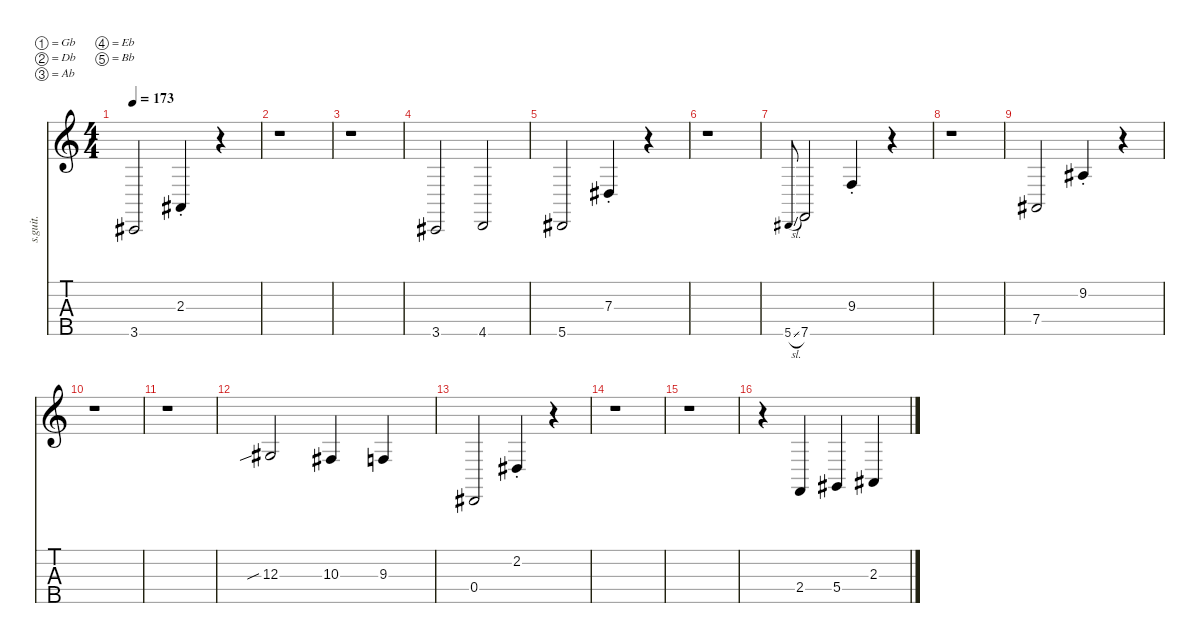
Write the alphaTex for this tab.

\defaultSystemsLayout 4
\hideDynamics
\bracketExtendMode nobrackets
\track ("III" "s.guit.") {instrument electricbasspick}
\staff {score tabs}
\tuning (Gb2 Db2 Ab1 Eb1 Bb0)
\ts (4 4)
\tempo 173
\clef g2
\ks c
3.5{acc #}.2{lyrics (0 "") lyrics (1 "") lyrics (2 "") lyrics (3 "") lyrics (4 "") dy mf} 2.3{st acc #}.4{lyrics (0 "") lyrics (1 "") lyrics (2 "") lyrics (3 "") lyrics (4 "")} r.4 |
r.1 |
r.1 |
3.5{acc #}.2{lyrics (0 "") lyrics (1 "") lyrics (2 "") lyrics (3 "") lyrics (4 "")} 4.5.2{lyrics (0 "") lyrics (1 "") lyrics (2 "") lyrics (3 "") lyrics (4 "")} |
5.5{acc #}.2{lyrics (0 "") lyrics (1 "") lyrics (2 "") lyrics (3 "") lyrics (4 "")} 7.3{st acc #}.4{lyrics (0 "") lyrics (1 "") lyrics (2 "") lyrics (3 "") lyrics (4 "")} r.4 |
r.1 |
5.5{sl acc #}.8{lyrics (0 "") lyrics (1 "") lyrics (2 "") lyrics (3 "") lyrics (4 "") gr onbeat} 7.5.2{lyrics (0 "") lyrics (1 "") lyrics (2 "") lyrics (3 "") lyrics (4 "")} 9.3{st}.4{lyrics (0 "") lyrics (1 "") lyrics (2 "") lyrics (3 "") lyrics (4 "")} r.4 |
r.1 |
7.4{acc #}.2{lyrics (0 "") lyrics (1 "") lyrics (2 "") lyrics (3 "") lyrics (4 "")} 9.2{st acc #}.4{lyrics (0 "") lyrics (1 "") lyrics (2 "") lyrics (3 "") lyrics (4 "")} r.4 |
r.1 |
r.1 |
12.3{sib acc #}.2{lyrics (0 "") lyrics (1 "") lyrics (2 "") lyrics (3 "") lyrics (4 "")} 10.3{acc #}.4{lyrics (0 "") lyrics (1 "") lyrics (2 "") lyrics (3 "") lyrics (4 "")} 9.3.4{lyrics (0 "") lyrics (1 "") lyrics (2 "") lyrics (3 "") lyrics (4 "")} |
0.4{acc #}.2{lyrics (0 "") lyrics (1 "") lyrics (2 "") lyrics (3 "") lyrics (4 "")} 2.2{st acc #}.4{lyrics (0 "") lyrics (1 "") lyrics (2 "") lyrics (3 "") lyrics (4 "")} r.4 |
r.1 |
r.1 |
r.4 2.4.4{lyrics (0 "") lyrics (1 "") lyrics (2 "") lyrics (3 "") lyrics (4 "")} 5.4{acc #}.4{lyrics (0 "") lyrics (1 "") lyrics (2 "") lyrics (3 "") lyrics (4 "")} 2.3{acc #}.4{lyrics (0 "") lyrics (1 "") lyrics (2 "") lyrics (3 "") lyrics (4 "")}
